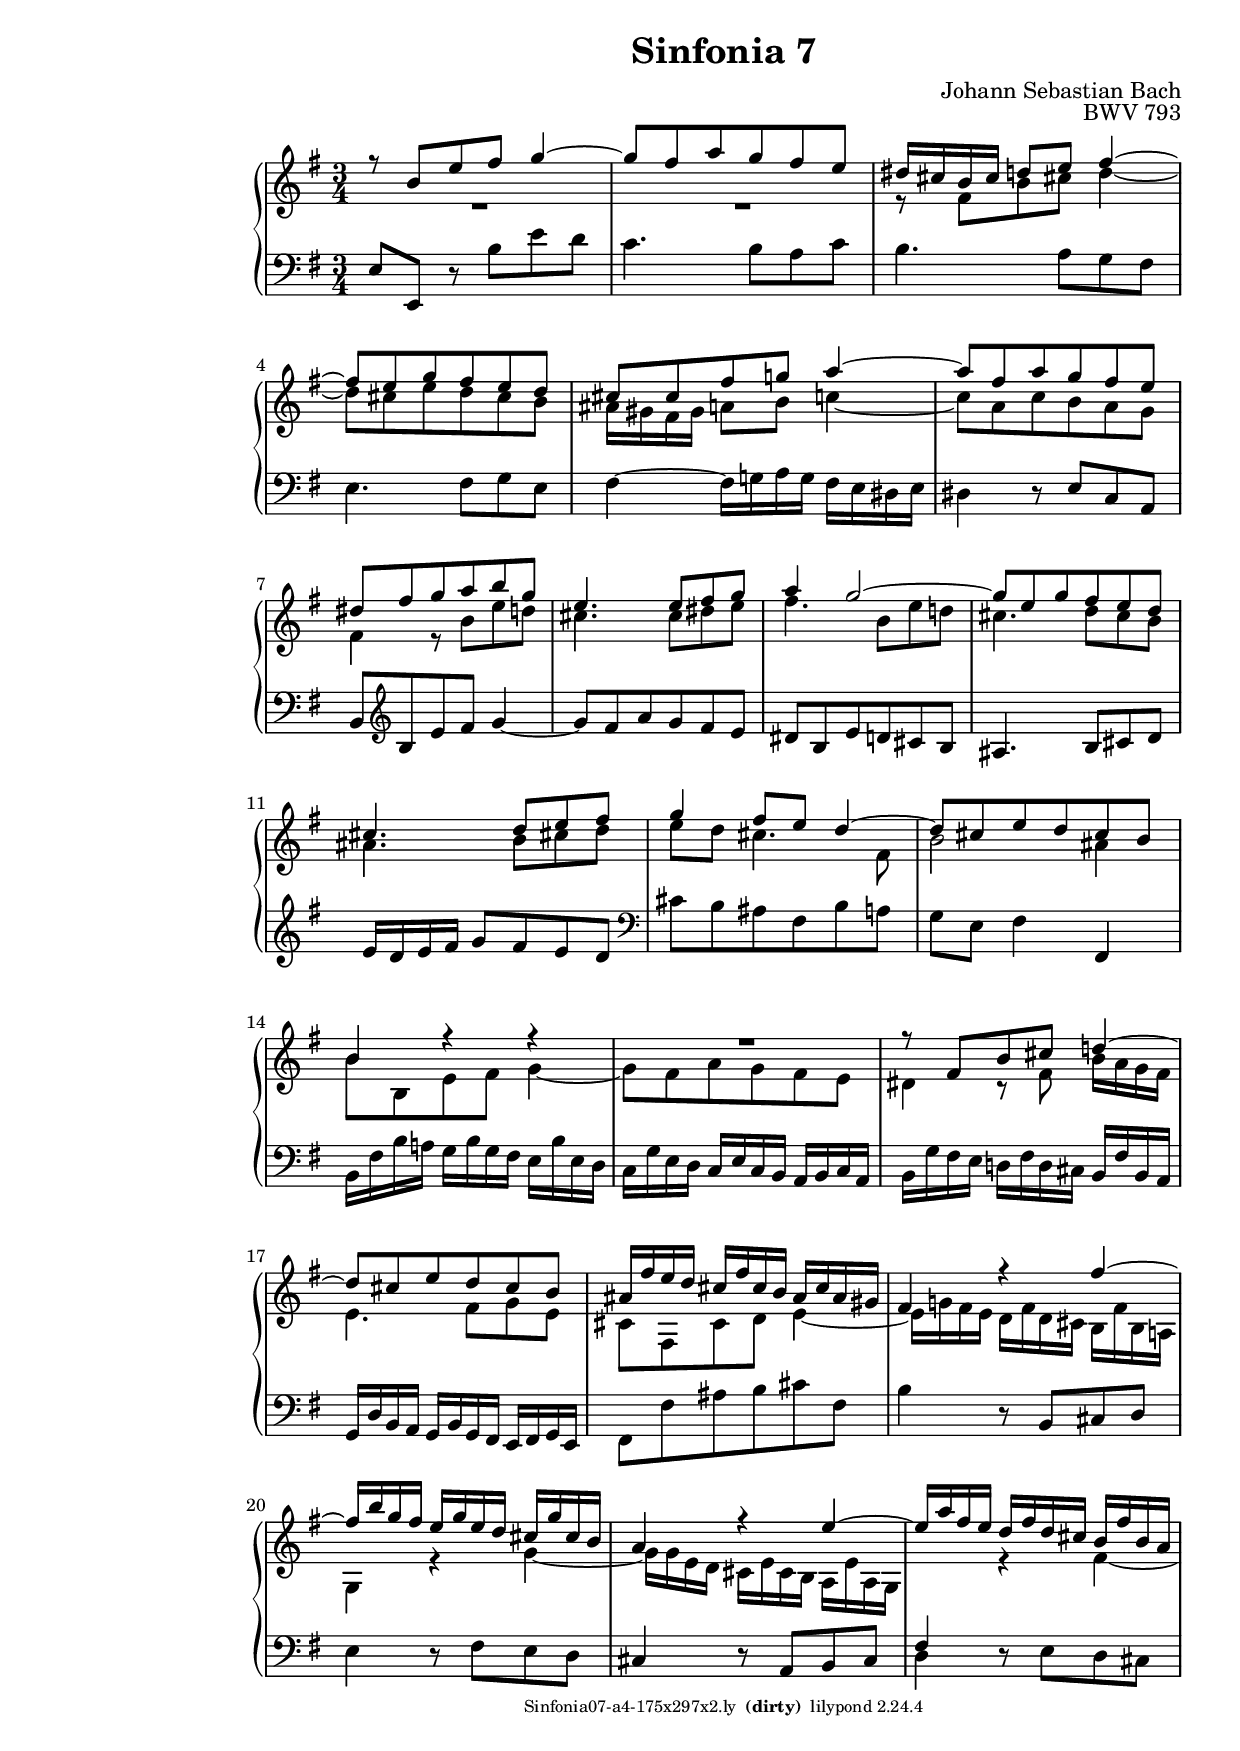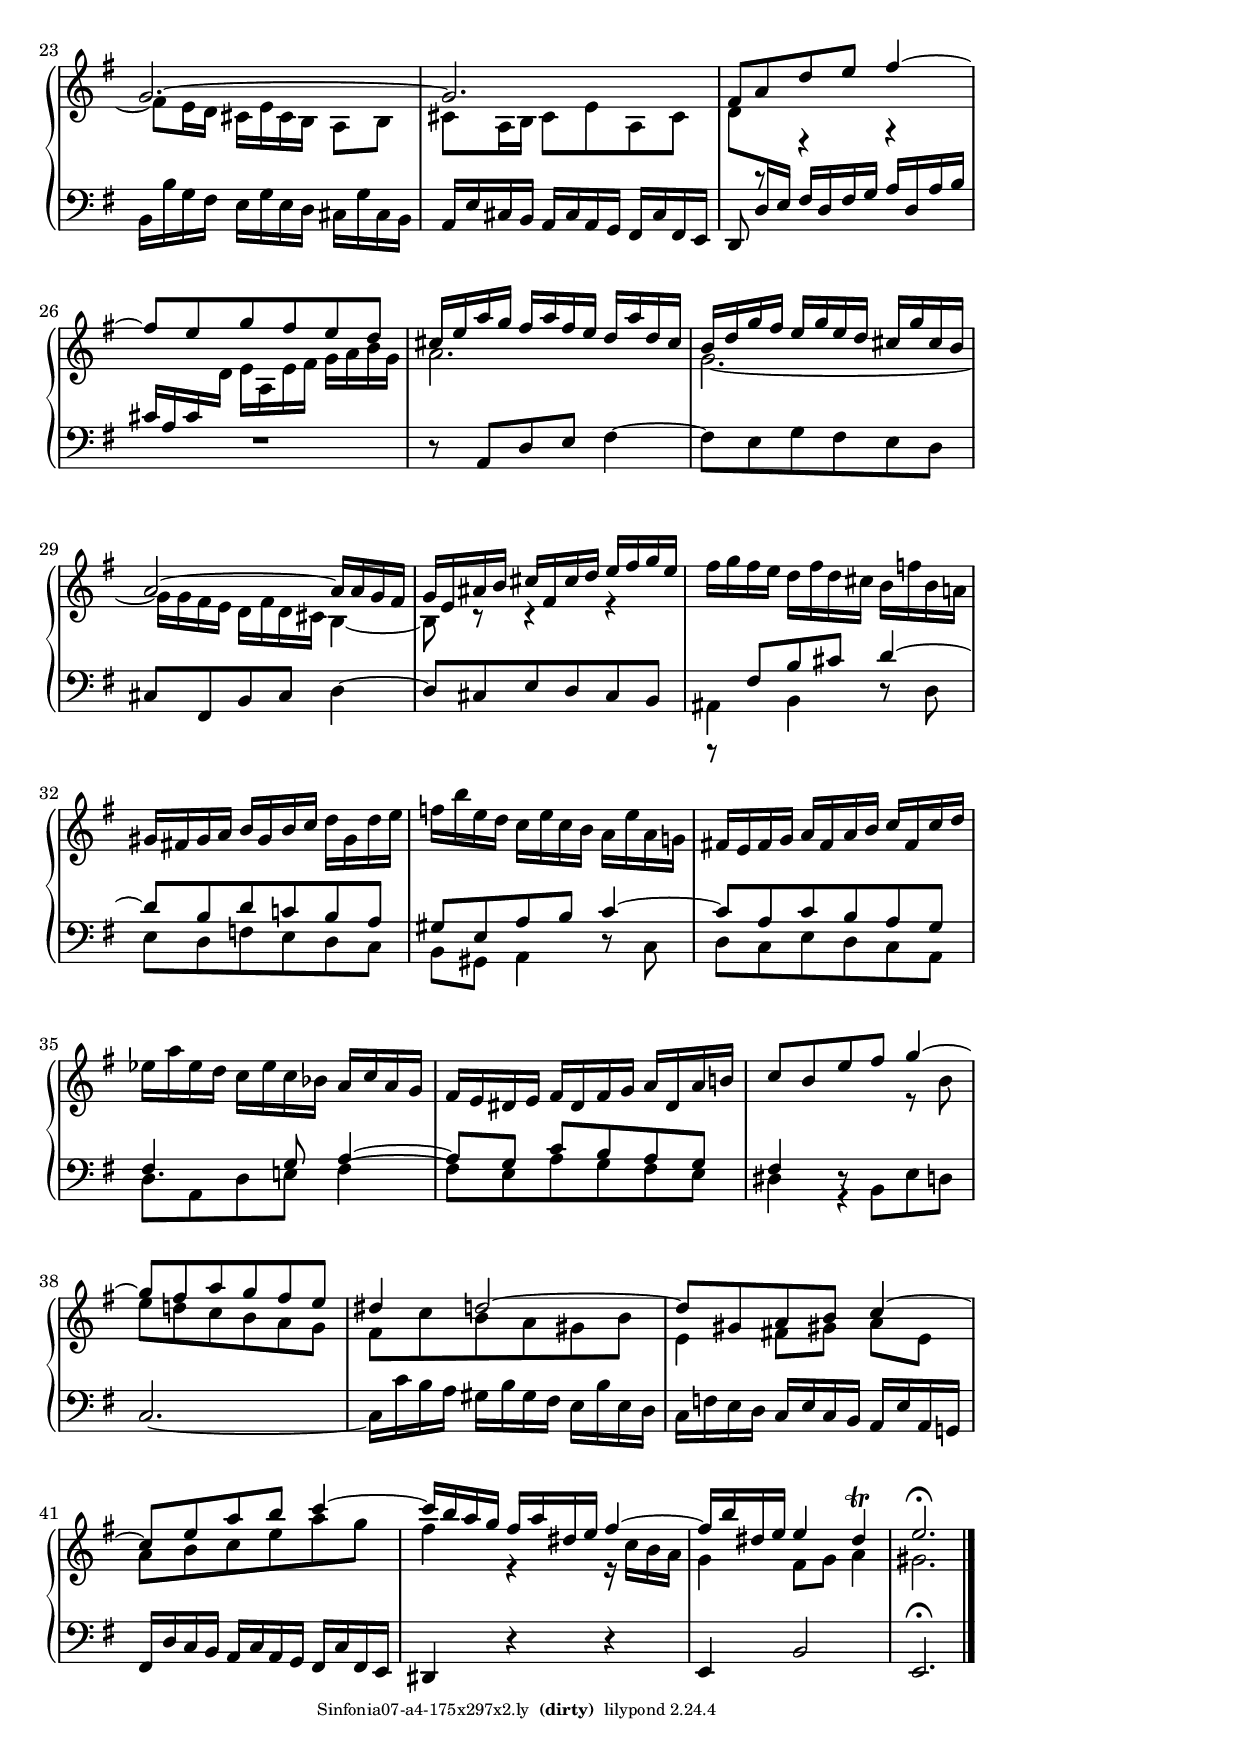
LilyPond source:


\include "../../include/general.ily"
\include "../../include/a4-175x297.ily"

#(set-global-staff-size 19.5)

\header {
  title = "Sinfonia 7" 
  composer = "Johann Sebastian Bach"
  opus = "BWV 793"
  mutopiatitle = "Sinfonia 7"
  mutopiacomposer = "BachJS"
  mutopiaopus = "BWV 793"
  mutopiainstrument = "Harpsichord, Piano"
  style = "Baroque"
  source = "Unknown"
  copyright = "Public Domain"
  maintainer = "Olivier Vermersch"
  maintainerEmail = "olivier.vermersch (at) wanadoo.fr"
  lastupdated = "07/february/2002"

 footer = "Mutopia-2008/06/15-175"
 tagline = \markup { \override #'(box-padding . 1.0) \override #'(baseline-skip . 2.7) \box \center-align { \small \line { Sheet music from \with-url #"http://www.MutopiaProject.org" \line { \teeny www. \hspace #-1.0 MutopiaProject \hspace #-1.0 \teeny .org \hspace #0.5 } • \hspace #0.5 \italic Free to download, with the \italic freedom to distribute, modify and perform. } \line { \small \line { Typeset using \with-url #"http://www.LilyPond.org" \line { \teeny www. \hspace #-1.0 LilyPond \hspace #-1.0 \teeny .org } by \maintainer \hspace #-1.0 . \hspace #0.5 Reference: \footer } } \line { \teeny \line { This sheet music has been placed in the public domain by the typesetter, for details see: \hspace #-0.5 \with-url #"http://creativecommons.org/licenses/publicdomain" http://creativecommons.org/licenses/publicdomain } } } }
}

\version "2.11.46"

%
% a few macros for fine tuning
%

% force direction of tie
tu = \tieUp
td = \tieDown
tb = \tieNeutral


% explicit staff change 
su = { \change Staff = up}
sd = { \change Staff = down}


melone =  \relative c'' {
  % bars 1-4
  \stemUp r8  b[ e fis] g4 ~  |
  g8 fis a g fis e  |
  dis16 cis b cis d8 e fis4 ~ |
  fis8 e g fis e d | 

  % bars 5-9
  cis cis fis g! a4 ~  |
  a8 fis a g fis e |
  dis fis g a b g |
  e4.  e8[ fis g]  |
  a4 g2 ~ | 

  % bars 10-13
  g8 e g fis e d  |
  cis4.  d8[ e fis] |
  g4 fis8 e d4 ~ |
  d8 cis e d cis b | 
 
  % bars 14-17
  b4 r r |
  R2. |
  r8  fis[ b cis] d!4 ~  |
  d8 cis e d cis b | 

  % bars 18-21
  ais16 fis' e d cis fis cis b ais cis ais gis |
  fis4 r fis' ~ |
  fis16 b g fis e g e d cis g' cis, b |
  a4 r e' ~ | 

  % bars 22-24
  e16 a fis e d fis d cis b fis' b, a |
  g2. ~ |
  g2. | 

  % bars 25-27 
  fis8 a d e fis4 ~ |
  fis8 e g fis e d |
  cis16 e a g fis a fis e d a' d, cis | 

  % bars 28-30
  b d g fis e g e d cis g' cis, b |
  a2 ~ a16 a g fis |
  g e ais b cis fis, cis' d e fis g e | 

  % bars 31-33
  \stemDown fis g fis e d fis d cis b f' b, a! |
  \stemUp gis fis! gis a b gis b c \stemDown d gis, d' e |
  f b e, d c e c b a e' a, g! | 

  % bars 34-36
  \stemUp fis!16 e fis g a fis a b c fis, c' d |
  \stemDown ees a ees d c ees c bes \stemUp a c a g |
  fis e dis e fis dis fis g a dis, a' b! | 

  % bars 37-40
  c8 b e fis g4 ~ |
  g8 fis a g fis e |
  dis4 d2 ~ |
  d8 gis, a b c4 ~ | 

  % bars 41-44
  c8 e a b c4 ~ |
  c16 b a g fis a dis, e fis4 ~ |
  fis16 b dis, e e4 dis\trill |
  e2.\fermata \bar "|."
}

meltwo =  \relative c' {
  % bars 1-4
  \stemDown R2. |
  R2. |
  r8  fis[ b cis!] d4 ~ |
  d8 cis e d cis b |

  % bars 5-9
  ais16 gis fis gis a8 b c4 ~ |
  c8 a c b a g |
  fis4 r8  b[ e d!] |
  cis4.  cis8[ dis e] |
  fis4.  b,8[ e d!] |

  % bars 10-13
  cis4.  d8[ cis b] |
  ais4.  b8[ cis! d] |
  e8 d cis4. fis,8 |
  b2 ais4 |

  % bars 14-17
  b8 b, e fis g4 ~ |
  g8 fis a g fis e |
  dis4 r8 fis b16 a g fis |
  e4.  fis8[ g e] |

  % bars 18-21
  cis fis, cis' d e4 ~ |
  e16 g! fis e d fis d cis b fis' b, a! |
  g4 r g' ~ |
  g16 g e d cis e cis b a e' a, g |

  % bars 22-24
  \sd \stemUp fis4 \su \stemDown r fis' ~ |
  fis8 e16 d cis e cis b a8 b  |
  cis8 a16 b cis8 e a, cis |

  % bars 25-27
  d \sd \stemUp d,16 e fis d fis g a d, a' b  |
  cis a cis \su \stemDown d e a, e' fis g a b g |
  a2. |

  % bars 28-30
  g2. ~ |
  g16 g fis e d fis d cis b4 ~ |
  b8 r r4 r |

  % bars 31-33
  \sd \stemUp \tu r8  fis[ b cis] d4 ~ |
  d8 b d c! b a |
  gis e a b c4 ~ |

  % bars 34-36
  c8 a c b a g  |
  fis4. g8 a4 ~ |
   a8[ g]  c[ b a g] |

  % bars 37-40
  fis4 r \su \stemDown r8 b'  |
  e d! c b a g |
  fis c' b a gis b |
  e,4  fis!8[ gis!]  a[ e] |

  % bars 41-44
  a b c e a g |
  fis4 r r16 c b a |
  g4 fis8 g a4 |
  gis2. |
}

melthree =  \relative c {
  % bars 1-4
  \stemUp e8 e, \stemDown r  b''[ e d] |
  c4.  b8[ a c] |
  b4.  a8[ g fis] |
  e4.  fis8[ g e] |

  % bars 5-9
  fis4 ~ fis16 g! a g fis e dis e |
  dis4 r8 \stemUp  e[ c a] |
  b \clef G b' e fis g4 ~ |
  g8 fis a g fis e  |
  dis b e d cis b |

  % bars 10-13
  ais4.  b8[ cis d] |
  e16 d e fis g8 fis e d |
  \clef F \stemDown cis b ais fis b a |
  g e fis4 \stemUp fis, \stemDown

  % bars 14-17
  b16 fis' b a! g b g fis e b' e, d |
  c g' e d \stemUp c e c b a b c a \stemDown |
  b g' fis e d! fis d cis \stemUp b fis' b, a |
  g d' b a g b g fis e fis g e |

  % bars 18-21
  \stemDown fis8 fis' ais b cis fis,  |
  b4 r8 \stemUp  b,[ cis d] \stemDown |
  e4 r8  fis[ e d] |
  \stemUp cis4 r8  a[ b cis] \stemDown |

  % bars 22-24
  d4 r8  e[ d cis] |
  b16 b' g fis e g e d cis g' cis, b |
  \stemUp a e' cis b a cis a g fis cis' fis, e |

  % bars 25-27
  d8 r r4 r |
  R2. |
  r8  a'8[ d e] \stemDown fis4 ~ |

  % bars 28-30
  fis8 e g fis e d  |
  \stemUp cis fis, b cis \stemDown d4 ~ |
  \stemUp d8 cis e d cis b \stemDown |

  % bars 31-33
  ais4 b r8 d |
  e d f e d c |
  b gis a4 r8 c |

  % bars 34-36
  d c e d c a |
  d a d e! fis4 ~ \td |
  fis8 e a g fis e |

  % bars 37-40
  dis4 r8  b[ e d] |
  \stemUp c2. ~ \stemDown  \tu |
  c16 c' b a gis b gis fis e b' e, d |
  c f e d \stemUp c e c b a e' a, g! |

  % bars 41-44
  fis d' c b a c a g fis c' fis, e |
  dis4 r r |
  e b'2  |
  e,2.\fermata |
}


\score {
\context PianoStaff

<<
  \context Staff = "up"   <<
    \time 3/4 \key e \minor \clef G 
    \context Voice = VA { \voiceOne \melone }
    \context Voice = VB { \voiceTwo \meltwo }>>

  \context Staff = "down" <<
    \time 3/4 \key e \minor \clef F \melthree>>
>>

  \midi {
    \context {
      \Score
      tempoWholesPerMinute = #(ly:make-moment 80 4)
      }
    }


\layout { indent=0 }
}

